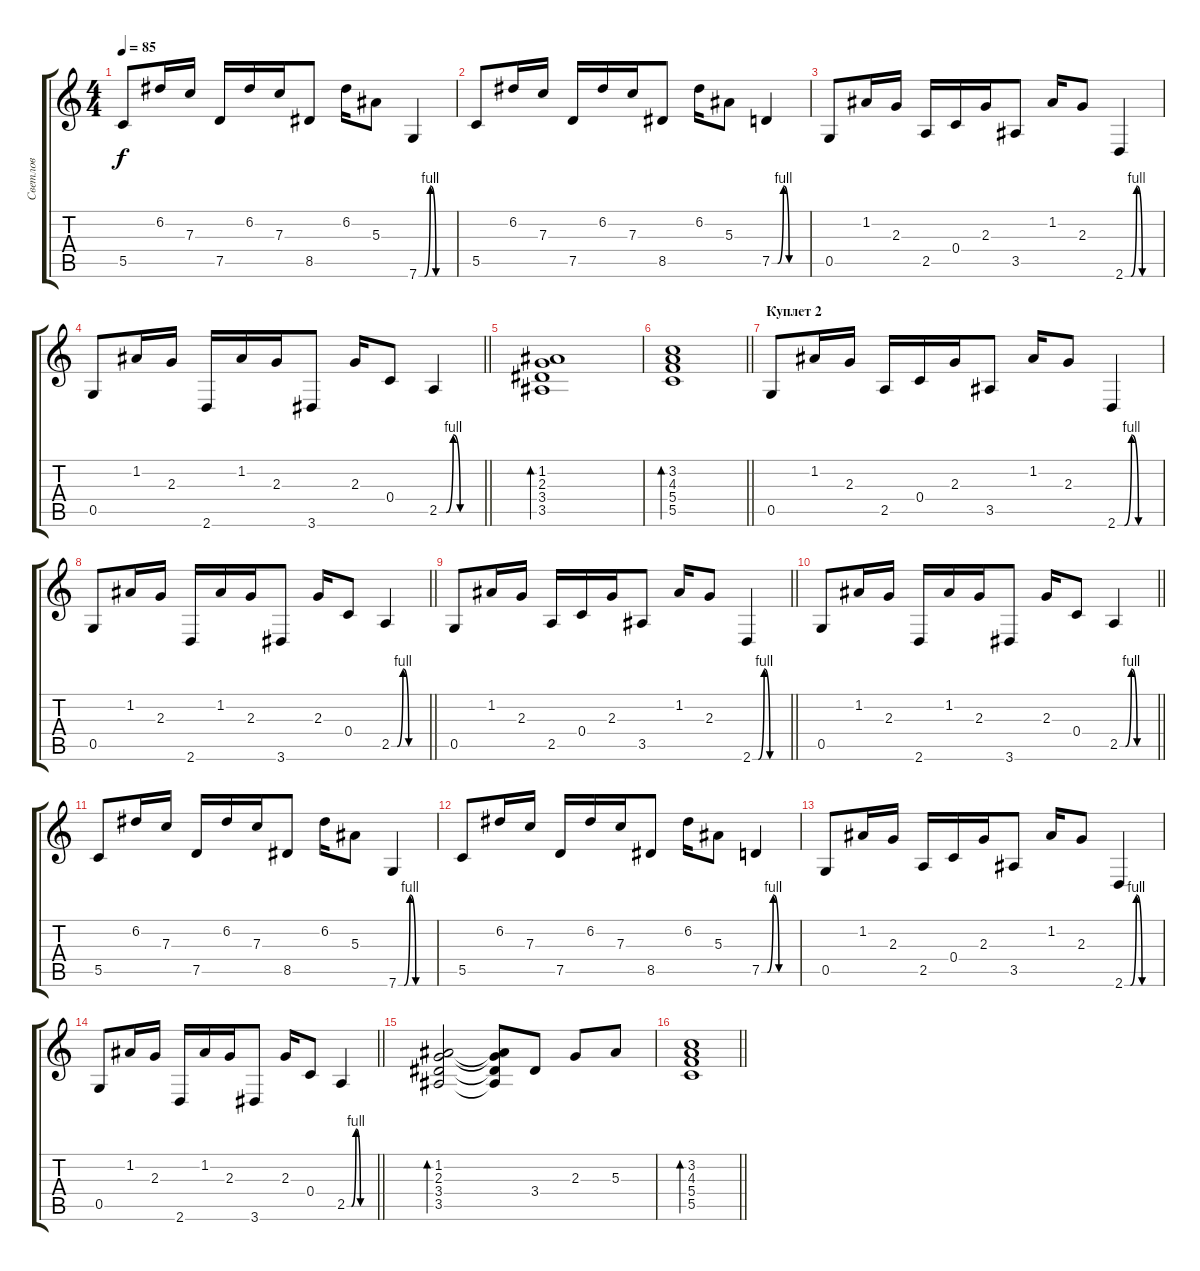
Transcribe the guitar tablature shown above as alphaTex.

\track ("Cветлов" "Cветлов") {instrument electricguitarclean}
\staff {score tabs}
\tuning (D4 A3 F3 C3 G2 C2) {hide}
\ts (4 4)
\tempo 85
\clef g2
\ks c
5.5.8{dy f} 6.2.16 7.3.16 7.5.16 6.2.16 7.3.16 8.5.8 6.2.16 5.3.8 7.6{be (custom 0 0 10 0 20 4 30 0 60 0)}.4 |
5.5.8 6.2.16 7.3.16 7.5.16 6.2.16 7.3.16 8.5.8 6.2.16 5.3.8 7.5{be (custom 0 0 10 0 20 4 30 0 60 0)}.4 |
0.5.8 1.2.16 2.3.16 2.5.16 0.4.16 2.3.16 3.5.8 1.2.16 2.3.8 2.6{be (custom 0 0 10 0 20 4 30 0 60 0)}.4 |
\barLineRight lightlight
0.5.8 1.2.16 2.3.16 2.6.16 1.2.16 2.3.16 3.6.8 2.3.16 0.4.8 2.5{be (custom 0 0 10 0 20 4 30 0 60 0)}.4 |
\section ("" "")
(1.2 2.3 3.4 3.5).1{bd 120} |
\barLineRight lightlight
(3.2 4.3 5.4 5.5).1{bd 120} |
\section ("" "Куплет 2")
0.5.8 1.2.16 2.3.16 2.5.16 0.4.16 2.3.16 3.5.8 1.2.16 2.3.8 2.6{be (custom 0 0 10 0 20 4 30 0 60 0)}.4 |
\barLineRight lightlight
0.5.8 1.2.16 2.3.16 2.6.16 1.2.16 2.3.16 3.6.8 2.3.16 0.4.8 2.5{be (custom 0 0 10 0 20 4 30 0 60 0)}.4 |
\barLineRight lightlight
0.5.8 1.2.16 2.3.16 2.5.16 0.4.16 2.3.16 3.5.8 1.2.16 2.3.8 2.6{be (custom 0 0 10 0 20 4 30 0 60 0)}.4 |
\barLineRight lightlight
0.5.8 1.2.16 2.3.16 2.6.16 1.2.16 2.3.16 3.6.8 2.3.16 0.4.8 2.5{be (custom 0 0 10 0 20 4 30 0 60 0)}.4 |
5.5.8 6.2.16 7.3.16 7.5.16 6.2.16 7.3.16 8.5.8 6.2.16 5.3.8 7.6{be (custom 0 0 10 0 20 4 30 0 60 0)}.4 |
5.5.8 6.2.16 7.3.16 7.5.16 6.2.16 7.3.16 8.5.8 6.2.16 5.3.8 7.5{be (custom 0 0 10 0 20 4 30 0 60 0)}.4 |
0.5.8 1.2.16 2.3.16 2.5.16 0.4.16 2.3.16 3.5.8 1.2.16 2.3.8 2.6{be (custom 0 0 10 0 20 4 30 0 60 0)}.4 |
\barLineRight lightlight
0.5.8 1.2.16 2.3.16 2.6.16 1.2.16 2.3.16 3.6.8 2.3.16 0.4.8 2.5{be (custom 0 0 10 0 20 4 30 0 60 0)}.4 |
(1.2 2.3 3.4 3.5).2{bd 120} (1.2{t} 2.3{t} 3.4{t} 3.5{t}).8 3.4.8 2.3.8 5.3.8 |
\barLineRight lightlight
(3.2 4.3 5.4 5.5).1{bd 120}
